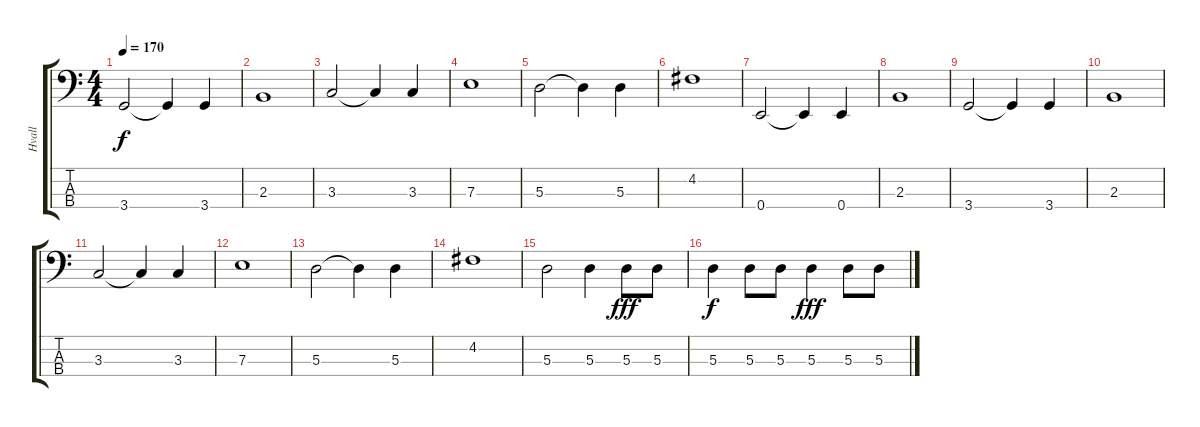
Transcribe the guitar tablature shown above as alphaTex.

\track ("Hvall" "Hvall") {instrument electricbasspick}
\staff {score tabs}
\tuning (G2 D2 A1 E1) {hide}
\ts (4 4)
\tempo 170
\clef f4
\ks c
3.4.2{dy f} 3.4{t}.4 3.4.4 |
2.3.1 |
3.3.2 3.3{t}.4 3.3.4 |
7.3.1 |
5.3.2 5.3{t}.4 5.3.4 |
4.2.1 |
0.4.2 0.4{t}.4 0.4.4 |
2.3.1 |
3.4.2 3.4{t}.4 3.4.4 |
2.3.1 |
3.3.2 3.3{t}.4 3.3.4 |
7.3.1 |
5.3.2 5.3{t}.4 5.3.4 |
4.2.1 |
5.3.2 5.3.4 5.3.8{dy fff} 5.3.8 |
5.3.4{dy f} 5.3.8 5.3.8 5.3.4{dy fff} 5.3.8 5.3.8
